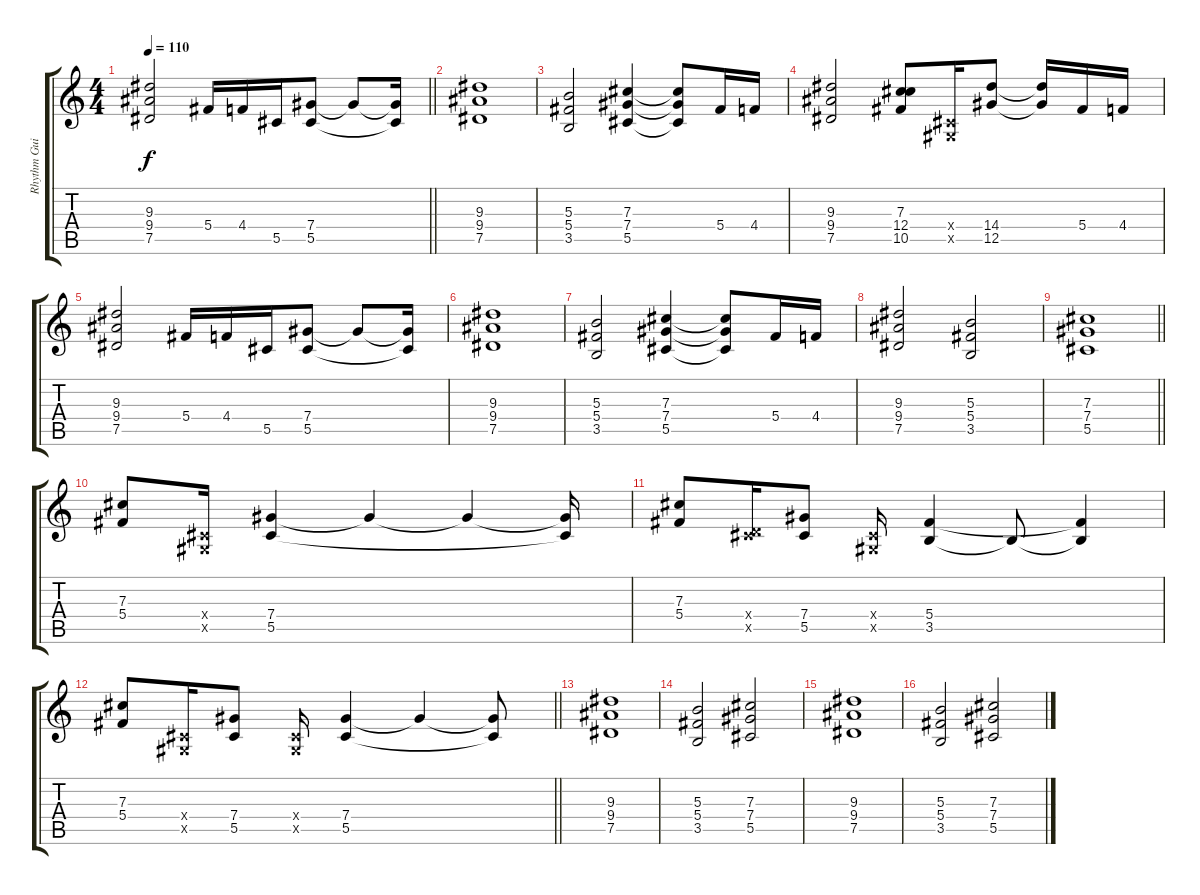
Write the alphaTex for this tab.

\track ("Rhythm Guitar" "Rhythm Gui") {instrument distortionguitar}
\staff {score tabs}
\tuning (Eb4 Bb3 Gb3 Db3 Ab2 Eb2) {hide}
\ts (4 4)
\tempo 110
\clef g2
\barLineRight lightlight
\ks c
(9.3 9.4 7.5).2{dy f} 5.4.16 4.4.16 5.5.16 (7.4 5.5).8 7.4{t}.8 (7.4{t} 5.5{t}).16 |
(9.3 9.4 7.5).1 |
(5.3 5.4 3.5).2 (7.3 7.4 5.5).4 (7.3{t} 7.4{t} 5.5{t}).8 5.4.16 4.4.16 |
(9.3 9.4 7.5).2 (7.3 12.4 10.5).8 (0.4{x} 0.5{x}).16 (14.4 12.5).8 (14.4{t} 12.5{t}).16 5.4.16 4.4.16 |
(9.3 9.4 7.5).2 5.4.16 4.4.16 5.5.16 (7.4 5.5).8 7.4{t}.8 (7.4{t} 5.5{t}).16 |
(9.3 9.4 7.5).1 |
(5.3 5.4 3.5).2 (7.3 7.4 5.5).4 (7.3{t} 7.4{t} 5.5{t}).8 5.4.16 4.4.16 |
(9.3 9.4 7.5).2 (5.3 5.4 3.5).2 |
\barLineRight lightlight
(7.3 7.4 5.5).1 |
(7.3 5.4).8 (0.4{x} 0.5{x}).16 (7.4 5.5).4 7.4{t}.4 7.4{t}.4 (7.4{t} 5.5{t}).16 |
(7.3 5.4).8 (0.4{x} 6.5{x}).16 (7.4 5.5).8 (0.4{x} 0.5{x}).16 (5.4 3.5).4 3.5{t}.8 (5.4{t} 3.5{t}).4 |
\barLineRight lightlight
(7.3 5.4).8 (0.4{x} 0.5{x}).16 (7.4 5.5).8 (0.4{x} 0.5{x}).16 (7.4 5.5).4 7.4{t}.4 (7.4{t} 5.5{t}).8 |
(9.3 9.4 7.5).1 |
(5.3 5.4 3.5).2 (7.3 7.4 5.5).2 |
(9.3 9.4 7.5).1 |
(5.3 5.4 3.5).2 (7.3 7.4 5.5).2
